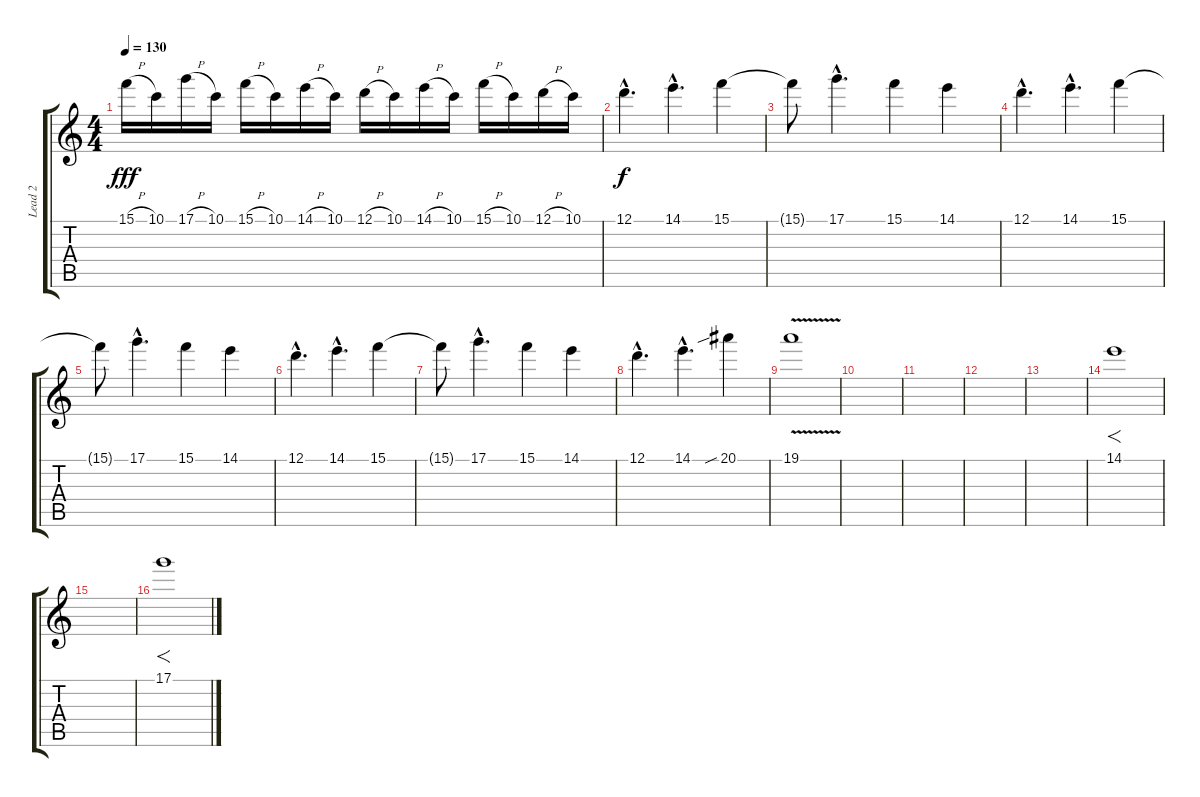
\track ("Lead 2" "Lead 2") {instrument distortionguitar}
\staff {score tabs}
\tuning (D4 A3 F3 C3 G2 D2) {hide}
\ts (4 4)
\tempo 130
\clef g2
\ks c
15.1{h}.16{dy fff} 10.1.16 17.1{h}.16 10.1.16 15.1{h}.16 10.1.16 14.1{h}.16 10.1.16 12.1{h}.16 10.1.16 14.1{h}.16 10.1.16 15.1{h}.16 10.1.16 12.1{h}.16 10.1.16 |
12.1{hac}.4{d dy f} 14.1{hac}.4{d} 15.1.4 |
15.1{t}.8 17.1{hac}.4{d} 15.1.4 14.1.4 |
12.1{hac}.4{d} 14.1{hac}.4{d} 15.1.4 |
15.1{t}.8 17.1{hac}.4{d} 15.1.4 14.1.4 |
12.1{hac}.4{d} 14.1{hac}.4{d} 15.1.4 |
15.1{t}.8 17.1{hac}.4{d} 15.1.4 14.1.4 |
12.1{hac}.4{d} 14.1{hac}.4{d} 20.1{sib}.4 |
19.1{v}.1 |
|
|
|
|
14.1.1{f} |
|
17.1.1{f}
